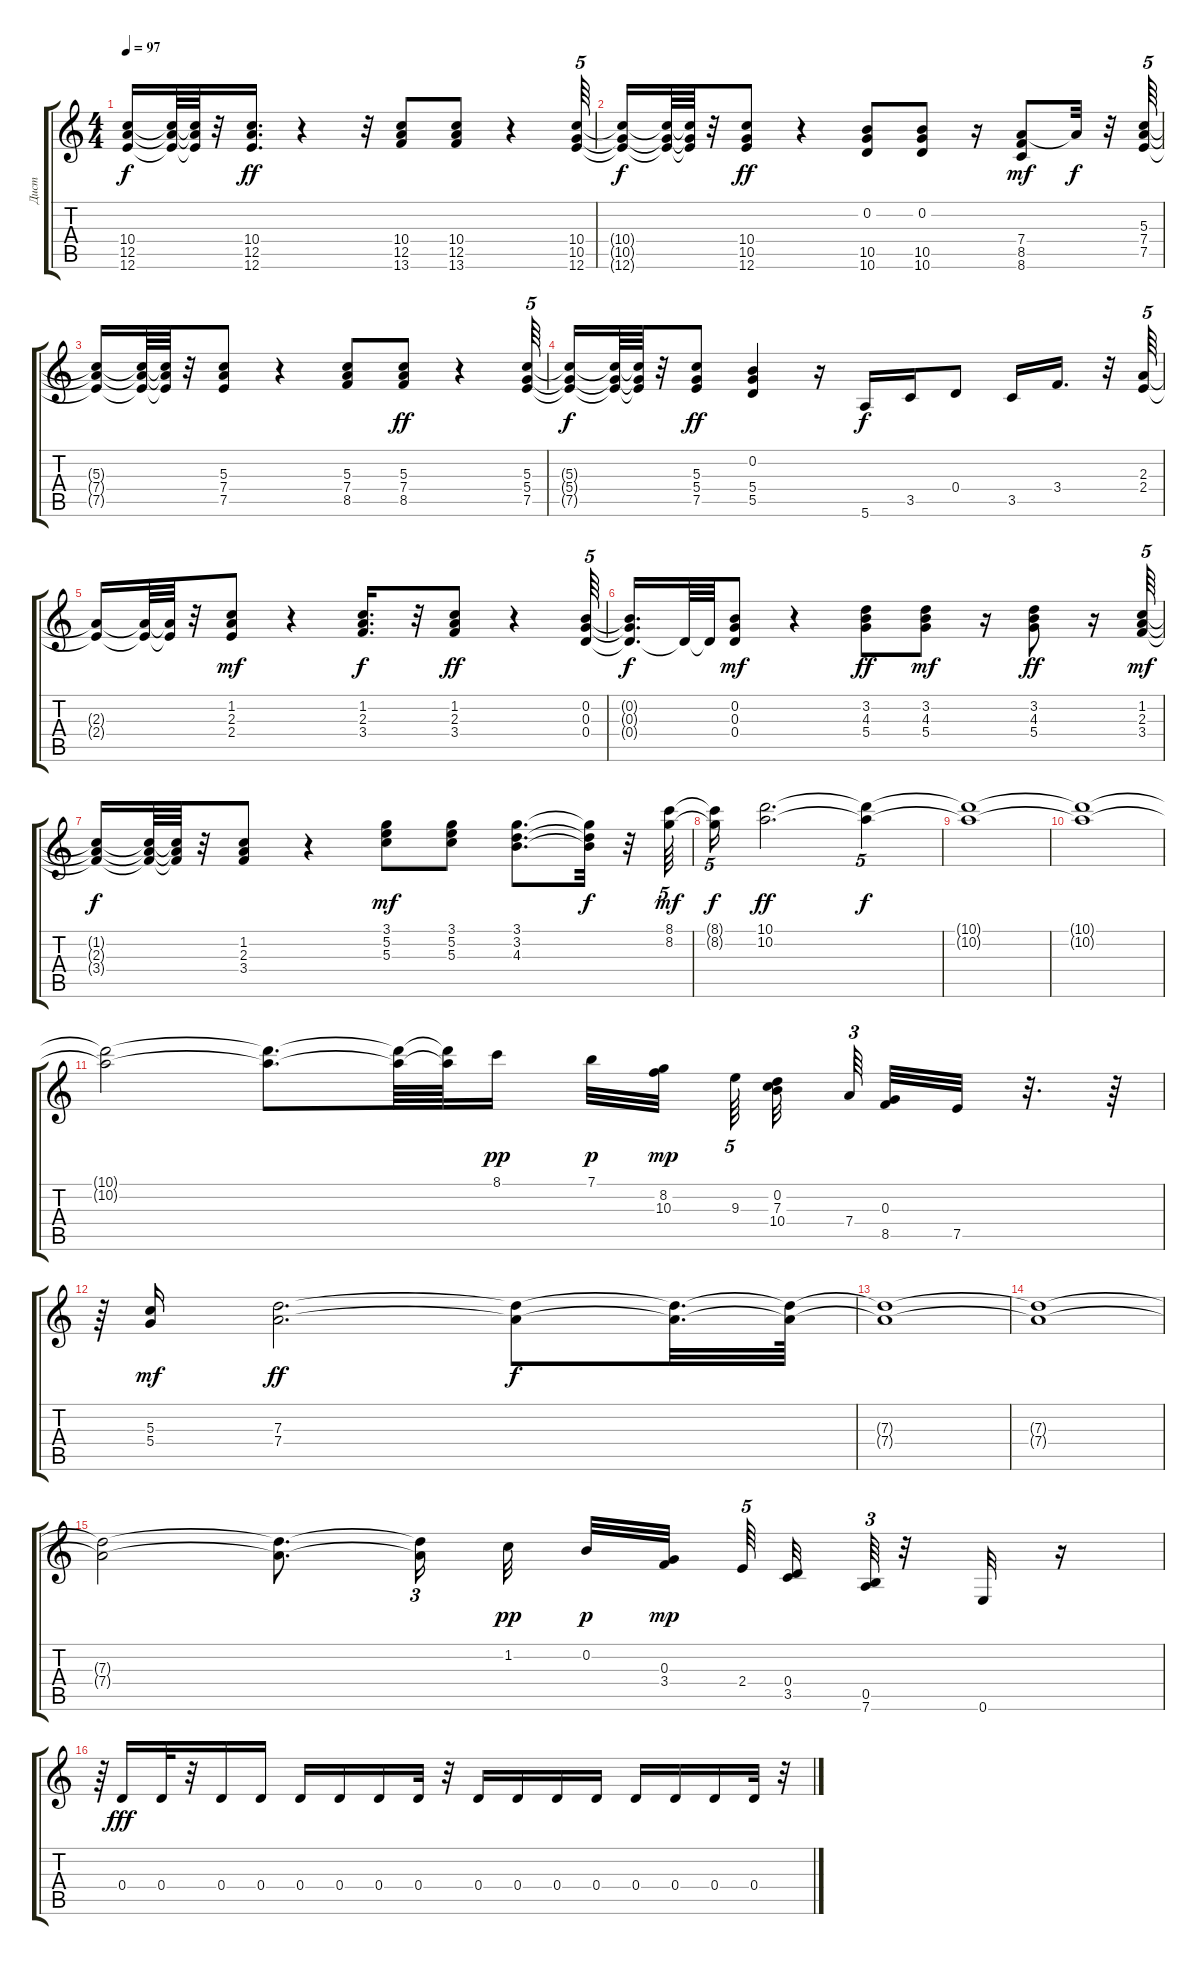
\track ("Дист" "Дист") {instrument distortionguitar}
\staff {score tabs}
\tuning (E4 B3 G3 D3 A2 E2) {hide}
\ts (4 4)
\tempo 97
\clef g2
\ks c
(10.4{t} 12.5{t} 12.6{t}).16{dy f} (10.4{t} 12.5{t} 12.6{t}).64 (10.4{t} 12.5{t} 12.6{t}).64 r.32 (10.4 12.5 12.6).16{d dy ff} r.4 r.32 (10.4 12.5 13.6).8 (10.4 12.5 13.6).8 r.4 (10.4 10.5 12.6).64{tu (5 4)} |
(10.4{t} 10.5{t} 12.6{t}).16{dy f} (10.4{t} 10.5{t} 12.6{t}).64 (10.4{t} 10.5{t} 12.6{t}).64 r.32 (10.4 10.5 12.6).8{dy ff} r.4 (0.2 10.5 10.6).8 (0.2 10.5 10.6).8 r.16 (7.4 8.5 8.6).8{dy mf} 7.4{t}.32{dy f} r.32 (5.3 7.4 7.5).64{tu (5 4)} |
(5.3{t} 7.4{t} 7.5{t}).16 (5.3{t} 7.4{t} 7.5{t}).64 (5.3{t} 7.4{t} 7.5{t}).64 r.32 (5.3 7.4 7.5).8 r.4 (5.3 7.4 8.5).8 (5.3 7.4 8.5).8{dy ff} r.4 (5.3 5.4 7.5).64{tu (5 4)} |
(5.3{t} 5.4{t} 7.5{t}).16{dy f} (5.3{t} 5.4{t} 7.5{t}).64 (5.3{t} 5.4{t} 7.5{t}).64 r.32 (5.3 5.4 7.5).8{dy ff} (0.2 5.4 5.5).4 r.16 5.6.16{dy f} 3.5.16 0.4.8 3.5.16 3.4.16{d} r.32 (2.3 2.4).64{tu (5 4)} |
(2.3{t} 2.4{t}).16 (2.3{t} 2.4{t}).64 (2.3{t} 2.4{t}).64 r.32 (1.2 2.3 2.4).8{dy mf} r.4 (1.2 2.3 3.4).16{d dy f} r.32 (1.2 2.3 3.4).8{dy ff} r.4 (0.2 0.3 0.4).64{tu (5 4)} |
(0.2{t} 0.3{t} 0.4{t}).16{d dy f} 0.4{t}.64 0.4{t}.64 (0.2 0.3 0.4).8{dy mf} r.4 (3.2 4.3 5.4).8{dy ff} (3.2 4.3 5.4).8{dy mf} r.16 (3.2 4.3 5.4).8{dy ff} r.16 (1.2 2.3 3.4).64{tu (5 4) dy mf} |
(1.2{t} 2.3{t} 3.4{t}).16{dy f} (1.2{t} 2.3{t} 3.4{t}).64 (1.2{t} 2.3{t} 3.4{t}).64 r.32 (1.2 2.3 3.4).8 r.4 (3.1 5.2 5.3).8{dy mf} (3.1 5.2 5.3).8 (3.1 3.2 4.3).8{d} (3.1{t} 3.2{t} 4.3{t}).32{dy f} r.32 (8.1 8.2).64{tu (5 4) dy mf} |
(8.1{t} 8.2{t}).16{tu (5 4) dy f} (10.1 10.2).2{d dy ff} (10.1{t} 10.2{t}).4{tu (5 4) dy f} |
(10.1{t} 10.2{t}).1 |
(10.1{t} 10.2{t}).1 |
(10.1{t} 10.2{t}).2 (10.1{t} 10.2{t}).8{d} (10.1{t} 10.2{t}).64 (10.1{t} 10.2{t}).64 8.1.16{dy pp} 7.1.32{dy p} (8.2 10.3).32{dy mp beam splitsecondary} 9.3.64{tu (5 4) beam splitsecondary} (0.2 7.3 10.4).32{beam splitsecondary} 7.4.64{tu (3 2) beam splitsecondary} (0.3 8.5).32 7.5.32 r.32{d} r.64 |
r.64{tu (3 2)} (5.3 5.4).16{dy mf} (7.3 7.4).2{d dy ff} (7.3{t} 7.4{t}).8{dy f} (7.3{t} 7.4{t}).32{d} (7.3{t} 7.4{t}).64 |
(7.3{t} 7.4{t}).1 |
(7.3{t} 7.4{t}).1 |
(7.3{t} 7.4{t}).2 (7.3{t} 7.4{t}).8{d} (7.3{t} 7.4{t}).16{tu (3 2)} 1.2.32{dy pp} 0.2.32{dy p} (0.3 3.4).32{dy mp beam splitsecondary} 2.4.64{tu (5 4) beam splitsecondary} (0.4 3.5).32{beam splitsecondary} (0.5 7.6).64{tu (3 2) beam splitsecondary} r.32 0.6.32 r.16 |
r.64 0.4.16{dy fff} 0.4.32 r.32 0.4.16 0.4.16 0.4.16 0.4.16 0.4.16 0.4.32 r.32 0.4.16 0.4.16 0.4.16 0.4.16 0.4.16 0.4.16 0.4.16 0.4.32 r.32
